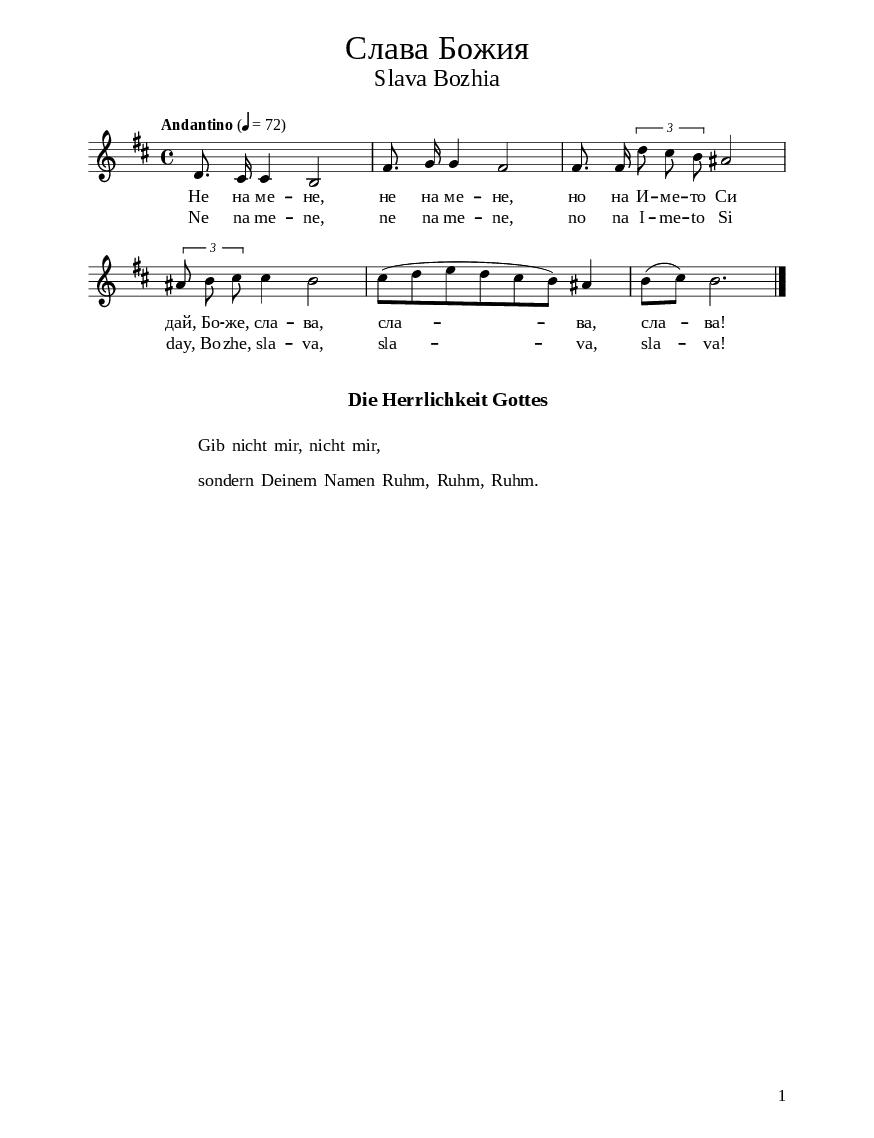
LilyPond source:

\version "2.22.1"

% include paper part and global functions
\include "include/globals.ily"

\bookpart {
  \include "include/bookpart-paper.ily"
  \score {
    \include "include/score-layout.ily"

    \new Voice \absolute  {
      \clef treble
      \key d \major
      \time 4/4
      \tempoFunc "Andantino" 4 "72"
      \autoBeamOff

      d'8. cis'16 cis'4 b2 | fis'8. g'16 g'4 fis'2 | fis'8. fis'16 \tupletUp \tuplet 3/2 {  d''8 cis'' b'8 } ais'2 | \break
      \times 2/3  { ais'8 b' cis''8 } cis''4 b'2 | cis''8 [( d'' e'' d'' cis'' b' )] ais'4 | b'8 [( cis'' )] b'2. \bar "|."
    }

    \addlyrics {
      Не на ме -- не, не на ме -- не, но на И -- ме -- то Си
      дай, Бо -- же, сла -- ва, сла -- ва, сла -- ва!
    }

    \addlyrics {
      Ne na me -- ne, ne na me -- ne, no na I -- me -- to Si
      day, Bo -- zhe, sla -- va, sla -- va, sla -- va!
    }
    \header {
      title = \titleFunc "Слава Божия" "Slava Bozhia"
    }

    \midi{}

  } % score

  % include foreign translation(s) of the song
  \version "2.18.2"

%\markup {  \vspace #1.9 }

\markup {  \hspace #25   \huge\bold "Die Herrlichkeit Gottes"  }

\markup {
    \hspace #1
    \fontsize #+1 {
      
      \halign #-1.5 {
  
  
  \column {
     \line { " " } 
     
     
     \line { " " Gib nicht mir, nicht mir, }

 \line { " " sondern Deinem Namen Ruhm, Ruhm, Ruhm.}
     
     
     
     
     
     
     
      }
       
    }    
    }
}
%}
   
 
 


 
    
   
    
 
%--------------------------------------------------------------------- 


} % bookpart
